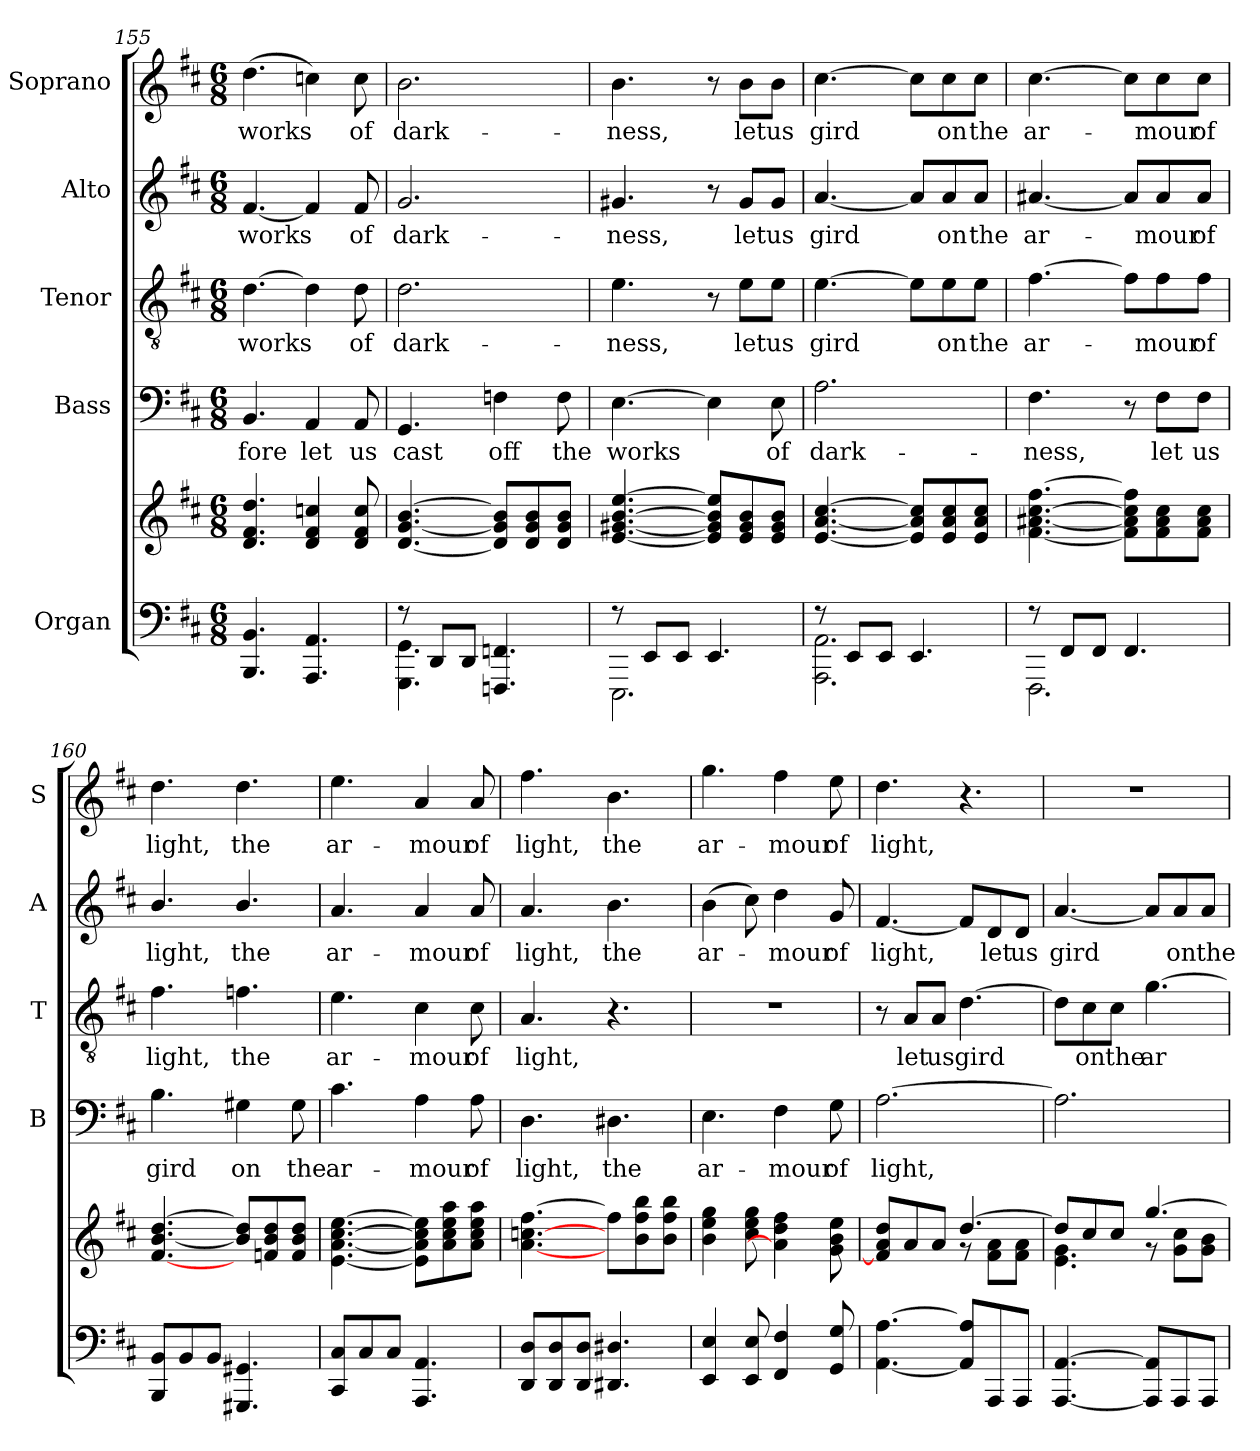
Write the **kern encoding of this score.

**kern	**kern	**kern	**text	**kern	**text	**kern	**text	**kern	**text
*part5	*part5	*part4	*part4	*part3	*part3	*part2	*part2	*part1	*part1
*staff6	*staff5	*staff4	*staff4	*staff3	*staff3	*staff2	*staff2	*staff1	*staff1
*I"Organ	*	*I"Bass	*	*I"Tenor	*	*I"Alto	*	*I"Soprano	*
*	*	*I'B	*	*I'T	*	*I'A	*	*I'S	*
*clefF4	*clefG2	*clefF4	*	*clefGv2	*	*clefG2	*	*clefG2	*
*k[f#c#]	*k[f#c#]	*k[f#c#]	*	*k[f#c#]	*	*k[f#c#]	*	*k[f#c#]	*
*D:	*D:	*D:	*	*D:	*	*D:	*	*D:	*
*M6/8	*M6/8	*M6/8	*	*M6/8	*	*M6/8	*	*M6/8	*
=155	=155	=155	=155	=155	=155	=155	=155	=155	=155
*^	*	*	*	*	*	*	*	*	*
!	!	!	!	!LO:LY:b	!	!LO:LY:b	!	!LO:LY:b	!	!LO:LY:b
4.BBB/ 4.BB/	2.ryy	4.d/ 4.f#/ 4.dd/	4.BB/	-fore	[4.d\	works	[4.f#/	works	(>4.dd\	works
!	!	!	!	!LO:LY:b	!	!	!	!	!	!
4.AAA/ 4.AA/	.	4d/ 4f#/ 4ccn/	4AA/	let	4d\]	.	4f#/]	.	4ccn\)	.
!	!	!	!	!LO:LY:b	!	!LO:LY:b	!	!LO:LY:b	!	!LO:LY:b
.	.	8d/ 8f#/ 8cc/	8AA/	us	8d\	of	8f#/	of	8cc\	of
=156	=156	=156	=156	=156	=156	=156	=156	=156	=156	=156
!	!	!	!	!LO:LY:b	!	!LO:LY:b	!	!LO:LY:b	!	!LO:LY:b
8r	4.GGG\ 4.GG\	[4.d/ [4.g/ [4.b/	4.GG/	cast	2.d\	dark-	2.g/	dark-	2.b\	dark-
8DD/L	.	.	.	.	.	.	.	.	.	.
8DD/J	.	.	.	.	.	.	.	.	.	.
!	!	!	!	!LO:LY:b	!	!	!	!	!	!
4.FFFn/ 4.FFn/	8ryy	8d/] 8g/] 8b/]L	4Fn\	off	.	.	.	.	.	.
.	4ryy	8d/ 8g/ 8b/	.	.	.	.	.	.	.	.
!	!	!	!	!LO:LY:b	!	!	!	!	!	!
.	.	8d/ 8g/ 8b/J	8F\	the	.	.	.	.	.	.
!!LO:PB:g=z
=157	=157	=157	=157	=157	=157	=157	=157	=157	=157	=157
!	!	!	!	!LO:LY:b	!	!LO:LY:b	!	!LO:LY:b	!	!LO:LY:b
8r	2.EEE\	[4.e/ [4.g#X/ [4.b/ [4.ee/	[4.E\	works	4.e\	-ness,	4.g#X/	-ness,	4.b\	-ness,
8EE/L	.	.	.	.	.	.	.	.	.	.
8EE/J	.	.	.	.	.	.	.	.	.	.
4.EE/	.	8e/] 8g#/] 8b/] 8ee/]L	4E\]	.	8r	.	8r	.	8r	.
!	!	!	!	!	!	!LO:LY:b	!	!LO:LY:b	!	!LO:LY:b
.	.	8e/ 8g#/ 8b/	.	.	8e\L	let	8g#/L	let	8b\L	let
!	!	!	!	!LO:LY:b	!	!LO:LY:b	!	!LO:LY:b	!	!LO:LY:b
.	.	8e/ 8g#/ 8b/J	8E\	of	8e\J	us	8g#/J	us	8b\J	us
=158	=158	=158	=158	=158	=158	=158	=158	=158	=158	=158
!	!	!	!	!LO:LY:b	!	!LO:LY:b	!	!LO:LY:b	!	!LO:LY:b
8r	2.AAA\ 2.AA\	[4.e/ [4.a/ [4.cc#i/	2.A\	dark-	[4.e\	gird	[4.a/	gird	[4.cc#i\	gird
8EE/L	.	.	.	.	.	.	.	.	.	.
8EE/J	.	.	.	.	.	.	.	.	.	.
4.EE/	.	8e/] 8a/] 8cc#i/]L	.	.	8e\L]	.	8a/L]	.	8cc#\L]	.
!	!	!	!	!	!	!LO:LY:b	!	!LO:LY:b	!	!LO:LY:b
.	.	8e/ 8a/ 8cc#/	.	.	8e\	on	8a/	on	8cc#\	on
!	!	!	!	!	!	!LO:LY:b	!	!LO:LY:b	!	!LO:LY:b
.	.	8e/ 8a/ 8cc#/J	.	.	8e\J	the	8a/J	the	8cc#\J	the
=159	=159	=159	=159	=159	=159	=159	=159	=159	=159	=159
!	!	!	!	!LO:LY:b	!	!LO:LY:b	!	!LO:LY:b	!	!LO:LY:b
8r	2.FFF#\	[4.f#\ [4.a#X\ [4.cc#\ [4.ff#\	4.F#\	-ness,	[4.f#\	ar-	[4.a#X/	ar-	[4.cc#\	ar-
8FF#/L	.	.	.	.	.	.	.	.	.	.
8FF#/J	.	.	.	.	.	.	.	.	.	.
4.FF#/	.	8f#\] 8a#\] 8cc#\] 8ff#\]L	8r	.	8f#\L]	.	8a#/L]	.	8cc#\L]	.
!	!	!	!	!LO:LY:b	!	!LO:LY:b	!	!LO:LY:b	!	!LO:LY:b
.	.	8f#\ 8a#\ 8cc#\	8F#\L	let	8f#\	mour	8a#/	mour	8cc#\	mour
!	!	!	!	!LO:LY:b	!	!LO:LY:b	!	!LO:LY:b	!	!LO:LY:b
.	.	8f#\ 8a#\ 8cc#\J	8F#\J	us	8f#\J	of	8a#/J	of	8cc#\J	of
=160	=160	=160	=160	=160	=160	=160	=160	=160	=160	=160
!	!	!	!	!LO:LY:b	!	!LO:LY:b	!	!LO:LY:b	!	!LO:LY:b
8BBB/ 8BB/L	2ryy	[4.f#/ [4.b/ [4.dd/	4.B\	gird	4.f#\	light,	4.b/	light,	4.dd\	light,
8BB/	.	.	.	.	.	.	.	.	.	.
8BB/J	.	.	.	.	.	.	.	.	.	.
!	!	!	!	!LO:LY:b	!	!LO:LY:b	!	!LO:LY:b	!	!LO:LY:b
4.GGG#X/ 4.GG#X/	.	8b/] 8dd/]L	4G#X\	on	4.fn\	the	4.b/	the	4.dd\	the
.	4ryy	8fn/ 8b/ 8dd/	.	.	.	.	.	.	.	.
!	!	!	!	!LO:LY:b	!	!	!	!	!	!
.	.	8f/ 8b/ 8dd/J	8G#\	the	.	.	.	.	.	.
=161	=161	=161	=161	=161	=161	=161	=161	=161	=161	=161
!	!	!	!	!LO:LY:b	!	!LO:LY:b	!	!LO:LY:b	!	!LO:LY:b
8CC#/ 8C#/L	2ryy	[4.e\ [4.a\ [4.cc#\ [4.ee\	4.c#\	ar-	4.e\	ar-	4.a/	ar-	4.ee\	ar-
8C#/	.	.	.	.	.	.	.	.	.	.
8C#/J	.	.	.	.	.	.	.	.	.	.
!	!	!	!	!LO:LY:b	!	!LO:LY:b	!	!LO:LY:b	!	!LO:LY:b
4.AAA/ 4.AA/	.	8e\] 8a\] 8cc#\] 8ee\]L	4A\	-mour	4c#\	-mour	4a/	-mour	4a/	-mour
.	4ryy	8a\ 8cc#\ 8ee\ 8aa\	.	.	.	.	.	.	.	.
!	!	!	!	!LO:LY:b	!	!LO:LY:b	!	!LO:LY:b	!	!LO:LY:b
.	.	8a\ 8cc#\ 8ee\ 8aa\J	8A\	of	8c#\	of	8a/	of	8a/	of
=162	=162	=162	=162	=162	=162	=162	=162	=162	=162	=162
!	!	!	!	!LO:LY:b	!	!LO:LY:b	!	!LO:LY:b	!	!LO:LY:b
8DD/ 8D/L	2ryy	[4.a\ [4.ccn\ [4.ff#\	4.D\	light,	4.A/	light,	4.a/	light,	4.ff#\	light,
8DD/ 8D/	.	.	.	.	.	.	.	.	.	.
8DD/ 8D/J	.	.	.	.	.	.	.	.	.	.
!	!	!	!	!LO:LY:b	!	!	!	!LO:LY:b	!	!LO:LY:b
4.DD#X/ 4.D#X/	.	8ff#\L]	4.D#X\	the	4.r	.	4.b\	the	4.b\	the
.	4ryy	8b\ 8ff#\ 8bb\	.	.	.	.	.	.	.	.
.	.	8b\ 8ff#\ 8bb\J	.	.	.	.	.	.	.	.
!!LO:LB:g=z
=163	=163	=163	=163	=163	=163	=163	=163	=163	=163	=163
*	*	*^	*	*	*	*	*	*	*	*
!	!	!	!	!	!LO:LY:b	!	!	!	!LO:LY:b	!	!LO:LY:b
4EE/ 4E/	2ryy	4b\ 4ee\ 4gg\	2.ryy	4.E\	ar-	2.r	.	(>4b\	ar-	4.gg\	ar-
8EE/ 8E/	.	8cc#i\ 8ee\ 8gg\	.	.	.	.	.	8cc#\)	.	.	.
!	!	!	!	!	!LO:LY:b	!	!	!	!LO:LY:b	!	!LO:LY:b
4FF#/ 4F#/	.	4a\] 4dd\ 4ff#\	.	4F#\	-mour	.	.	4dd\	mour	4ff#\	-mour
.	4ryy	.	.	.	.	.	.	.	.	.	.
!	!	!	!	!	!LO:LY:b	!	!	!	!LO:LY:b	!	!LO:LY:b
8GG/ 8G/	.	8g\ 8b\ 8ee\	.	8G\	of	.	.	8g/	of	8ee\	of
=164	=164	=164	=164	=164	=164	=164	=164	=164	=164	=164	=164
!	!	!	!	!	!LO:LY:b	!	!	!	!LO:LY:b	!	!LO:LY:b
[4.AA\ [4.A\	2ryy	8f#/] 8a/ 8dd/L	4ryy	[2.A\	light,	8r	.	[4.f#/	light,	4.dd\	light,
!	!	!	!	!	!	!	!LO:LY:b	!	!	!	!
.	.	8a/	.	.	.	8A/L	let	.	.	.	.
!	!	!	!	!	!	!	!LO:LY:b	!	!	!	!
.	.	8a/J	8ryy	.	.	8A/J	us	.	.	.	.
!	!	!	!	!	!	!	!LO:LY:b	!	!	!	!
8AA/] 8A/]L	.	[4.dd/	8r	.	.	[4.d\	gird	8f#/L]	.	4.r	.
!	!	!	!	!	!	!	!	!	!LO:LY:b	!	!
8AAA/	4ryy	.	8f#\ 8a\L	.	.	.	.	8d/	let	.	.
!	!	!	!	!	!	!	!	!	!LO:LY:b	!	!
8AAA/J	.	.	8f#\ 8a\J	.	.	.	.	8d/J	us	.	.
=165	=165	=165	=165	=165	=165	=165	=165	=165	=165	=165	=165
!	!	!	!	!	!	!	!	!	!LO:LY:b	!	!
[4.AAA/ [4.AA/	2ryy	8dd/L]	4.e\ 4.g\	2.A\]	.	8d\L]	.	[4.a/	gird	2.r	.
!	!	!	!	!	!	!	!LO:LY:b	!	!	!	!
.	.	8cc#/	.	.	.	8c#\	on	.	.	.	.
!	!	!	!	!	!	!	!LO:LY:b	!	!	!	!
.	.	8cc#/J	.	.	.	8c#\J	the	.	.	.	.
!	!	!	!	!	!	!	!LO:LY:b	!	!	!	!
8AAA/] 8AA/]L	.	[4.gg/	8r	.	.	[4.g\	ar-	8a/L]	.	.	.
!	!	!	!	!	!	!	!	!	!LO:LY:b	!	!
8AAA/	4ryy	.	8g\ 8cc#\L	.	.	.	.	8a/	on	.	.
!	!	!	!	!	!	!	!	!	!LO:LY:b	!	!
8AAA/J	.	.	8g\ 8b\J	.	.	.	.	8a/J	the	.	.
*v	*v	*	*	*	*	*	*	*	*	*	*
*	*v	*v	*	*	*	*	*	*	*	*
=	=	=	=	=	=	=	=	=	=
*-	*-	*-	*-	*-	*-	*-	*-	*-	*-
